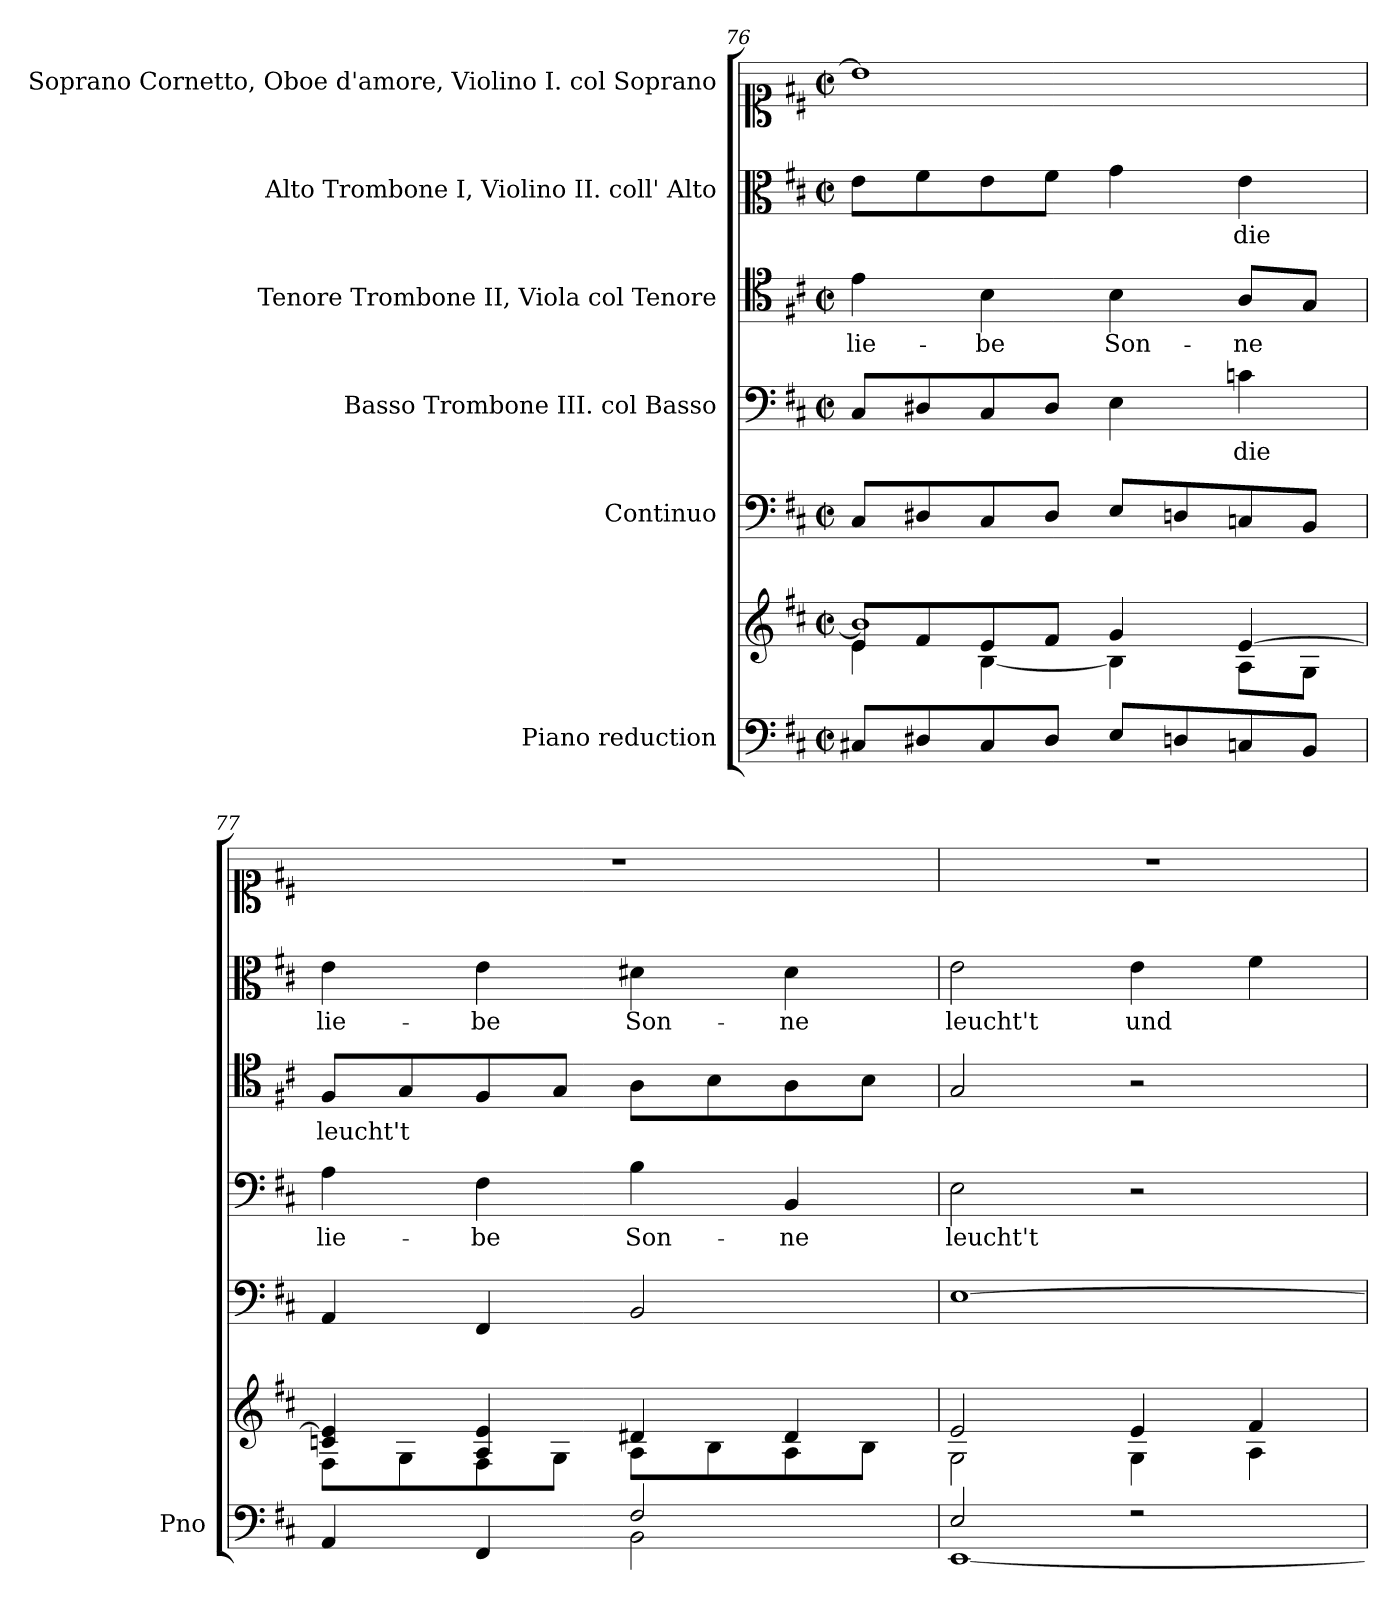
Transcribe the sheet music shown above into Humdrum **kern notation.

**kern	**kern	**kern	**kern	**text	**kern	**text	**kern	**text	**kern
*part6	*part6	*part5	*part4	*part4	*part3	*part3	*part2	*part2	*part1
*staff7	*staff6	*staff5	*staff4	*staff4	*staff3	*staff3	*staff2	*staff2	*staff1
*I"Piano reduction	*	*I"Continuo	*I"Basso  Trombone III. col Basso	*	*I"Tenore Trombone II, Viola col Tenore	*	*I"Alto Trombone I, Violino II.  coll' Alto	*	*I"Soprano Cornetto, Oboe d'amore, Violino I. col Soprano
*I'Pno	*	*	*	*	*	*	*	*	*
*clefF4	*clefG2	*clefF4	*clefF4	*	*clefC4	*	*clefC3	*	*clefC1
*k[f#c#]	*k[f#c#]	*k[f#c#]	*k[f#c#]	*	*k[f#c#]	*	*k[f#c#]	*	*k[f#c#]
*M2/2	*M2/2	*M2/2	*M2/2	*	*M2/2	*	*M2/2	*	*M2/2
*met(c|)	*met(c|)	*met(c|)	*met(c|)	*	*met(c|)	*	*met(c|)	*	*met(c|)
=76	=76	=76	=76	=76	=76	=76	=76	=76	=76
*	*^	*	*	*	*	*	*	*	*
*	*	*^	*	*	*	*	*	*	*	*
!	!	!	!	!	!	!	!	!LO:LY:b	!	!	!
8C#X/L	1b]	4e\	8e/L	8C#/L	8C#/L	.	4e\	lie-	8e\L	.	1b]
8D#X/	.	.	8f#/	8D#X/	8D#X/	.	.	.	8f#\	.	.
!	!	!	!	!	!	!	!	!LO:LY:b	!	!	!
8C#/	.	[4B\	8e/	8C#/	8C#/	.	4B\	-be	8e\	.	.
8D#/J	.	.	8f#/J	8D#/J	8D#/J	.	.	.	8f#\J	.	.
!	!	!	!	!	!	!	!	!LO:LY:b	!	!	!
8E/L	.	4B\]	4g/	8E/L	4E\	.	4B\	Son-	4g\	.	.
8Dn/	.	.	.	8Dn/	.	.	.	.	.	.	.
!	!	!	!	!	!	!LO:LY:b	!	!LO:LY:b	!	!LO:LY:b	!
8Cn/	.	8A\L	[4e/	8Cn/	4cn\	die	8A/L	-ne	4e\	die	.
8BB/J	.	8G\J	.	8BB/J	.	.	8G/J	.	.	.	.
*	*	*v	*v	*	*	*	*	*	*	*	*
=77	=77	=77	=77	=77	=77	=77	=77	=77	=77	=77
*^	*	*	*	*	*	*	*	*	*	*
!	!	!	!	!	!	!LO:LY:b	!	!LO:LY:b	!	!LO:LY:b	!
4AA/	2ryy	4cn/ 4e/]	8F#\L	4AA/	4A\	lie-	8F#/L	leucht't	4e\	lie-	1r
.	.	.	8G\	.	.	.	8G/	.	.	.	.
!	!	!	!	!	!	!LO:LY:b	!	!	!	!LO:LY:b	!
4FF#/	.	4A/ 4e/	8F#\	4FF#/	4F#\	-be	8F#/	.	4e\	-be	.
.	.	.	8G\J	.	.	.	8G/J	.	.	.	.
!	!	!	!	!	!	!LO:LY:b	!	!	!	!LO:LY:b	!
2F#/	2BB\	4d#X/	8A\L	2BB/	4B\	Son-	8A\L	.	4d#X\	Son-	.
.	.	.	8B\	.	.	.	8B\	.	.	.	.
!	!	!	!	!	!	!LO:LY:b	!	!	!	!LO:LY:b	!
.	.	4d#/	8A\	.	4BB/	-ne	8A\	.	4d#\	-ne	.
.	.	.	8B\J	.	.	.	8B\J	.	.	.	.
!!LO:LB:g=z
=78	=78	=78	=78	=78	=78	=78	=78	=78	=78	=78	=78
!	!	!	!	!	!	!LO:LY:b	!	!	!	!LO:LY:b	!
2E/	[1EE	2e/	2G\	[1E	2E\	leucht't	2G/	.	2e\	leucht't	1r
!	!	!	!	!	!	!	!	!	!	!LO:LY:b	!
2r	.	4e/	4G\	.	2r	.	2r	.	4e\	und	.
.	.	4f#/	4A\	.	.	.	.	.	4f#\	.	.
*v	*v	*	*	*	*	*	*	*	*	*	*
*	*v	*v	*	*	*	*	*	*	*	*
=	=	=	=	=	=	=	=	=	=
*-	*-	*-	*-	*-	*-	*-	*-	*-	*-
